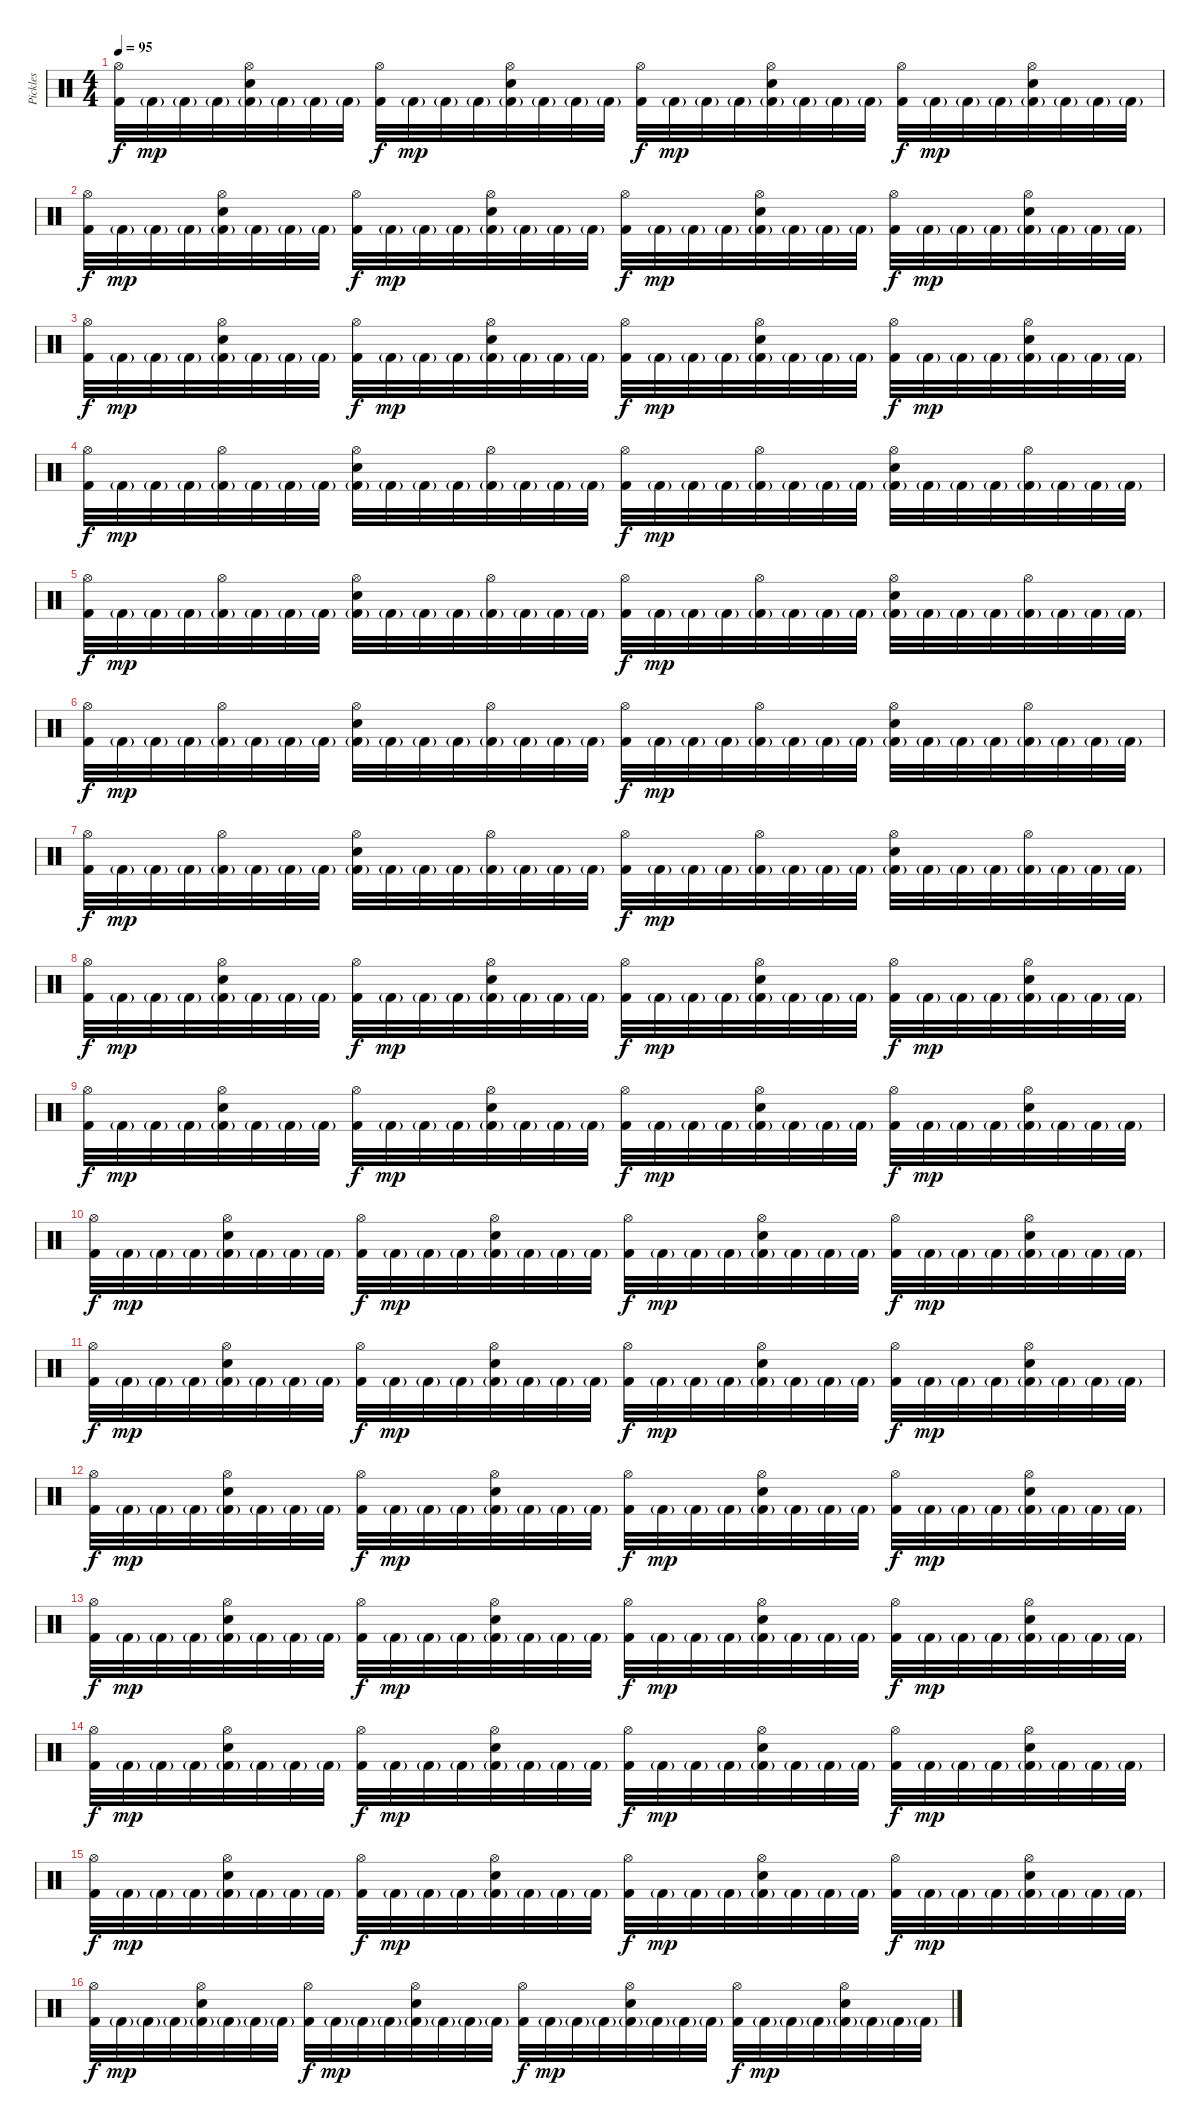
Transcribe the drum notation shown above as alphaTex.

\track ("Pickles" "Pickles") {instrument percussion}
\staff {score}
\articulation defaults
\ts (4 4)
\tempo 95
\clef neutral
\ks c
("Hi-Hat (open)" "Kick (hit) 2").32{dy f} "Kick (hit) 2"{g}.32{dy mp} "Kick (hit) 2"{g}.32 "Kick (hit) 2"{g}.32 ("Hi-Hat (open)" "Electric Snare (hit)" "Kick (hit) 2"{g}).32 "Kick (hit) 2"{g}.32 "Kick (hit) 2"{g}.32 "Kick (hit) 2"{g}.32 ("Hi-Hat (open)" "Kick (hit) 2").32{dy f} "Kick (hit) 2"{g}.32{dy mp} "Kick (hit) 2"{g}.32 "Kick (hit) 2"{g}.32 ("Hi-Hat (open)" "Electric Snare (hit)" "Kick (hit) 2"{g}).32 "Kick (hit) 2"{g}.32 "Kick (hit) 2"{g}.32 "Kick (hit) 2"{g}.32 ("Hi-Hat (open)" "Kick (hit) 2").32{dy f} "Kick (hit) 2"{g}.32{dy mp} "Kick (hit) 2"{g}.32 "Kick (hit) 2"{g}.32 ("Hi-Hat (open)" "Electric Snare (hit)" "Kick (hit) 2"{g}).32 "Kick (hit) 2"{g}.32 "Kick (hit) 2"{g}.32 "Kick (hit) 2"{g}.32 ("Hi-Hat (open)" "Kick (hit) 2").32{dy f} "Kick (hit) 2"{g}.32{dy mp} "Kick (hit) 2"{g}.32 "Kick (hit) 2"{g}.32 ("Hi-Hat (open)" "Electric Snare (hit)" "Kick (hit) 2"{g}).32 "Kick (hit) 2"{g}.32 "Kick (hit) 2"{g}.32 "Kick (hit) 2"{g}.32 |
("Hi-Hat (open)" "Kick (hit) 2").32{dy f} "Kick (hit) 2"{g}.32{dy mp} "Kick (hit) 2"{g}.32 "Kick (hit) 2"{g}.32 ("Hi-Hat (open)" "Electric Snare (hit)" "Kick (hit) 2"{g}).32 "Kick (hit) 2"{g}.32 "Kick (hit) 2"{g}.32 "Kick (hit) 2"{g}.32 ("Hi-Hat (open)" "Kick (hit) 2").32{dy f} "Kick (hit) 2"{g}.32{dy mp} "Kick (hit) 2"{g}.32 "Kick (hit) 2"{g}.32 ("Hi-Hat (open)" "Electric Snare (hit)" "Kick (hit) 2"{g}).32 "Kick (hit) 2"{g}.32 "Kick (hit) 2"{g}.32 "Kick (hit) 2"{g}.32 ("Hi-Hat (open)" "Kick (hit) 2").32{dy f} "Kick (hit) 2"{g}.32{dy mp} "Kick (hit) 2"{g}.32 "Kick (hit) 2"{g}.32 ("Hi-Hat (open)" "Electric Snare (hit)" "Kick (hit) 2"{g}).32 "Kick (hit) 2"{g}.32 "Kick (hit) 2"{g}.32 "Kick (hit) 2"{g}.32 ("Hi-Hat (open)" "Kick (hit) 2").32{dy f} "Kick (hit) 2"{g}.32{dy mp} "Kick (hit) 2"{g}.32 "Kick (hit) 2"{g}.32 ("Hi-Hat (open)" "Electric Snare (hit)" "Kick (hit) 2"{g}).32 "Kick (hit) 2"{g}.32 "Kick (hit) 2"{g}.32 "Kick (hit) 2"{g}.32 |
("Hi-Hat (open)" "Kick (hit) 2").32{dy f} "Kick (hit) 2"{g}.32{dy mp} "Kick (hit) 2"{g}.32 "Kick (hit) 2"{g}.32 ("Hi-Hat (open)" "Electric Snare (hit)" "Kick (hit) 2"{g}).32 "Kick (hit) 2"{g}.32 "Kick (hit) 2"{g}.32 "Kick (hit) 2"{g}.32 ("Hi-Hat (open)" "Kick (hit) 2").32{dy f} "Kick (hit) 2"{g}.32{dy mp} "Kick (hit) 2"{g}.32 "Kick (hit) 2"{g}.32 ("Hi-Hat (open)" "Electric Snare (hit)" "Kick (hit) 2"{g}).32 "Kick (hit) 2"{g}.32 "Kick (hit) 2"{g}.32 "Kick (hit) 2"{g}.32 ("Hi-Hat (open)" "Kick (hit) 2").32{dy f} "Kick (hit) 2"{g}.32{dy mp} "Kick (hit) 2"{g}.32 "Kick (hit) 2"{g}.32 ("Hi-Hat (open)" "Electric Snare (hit)" "Kick (hit) 2"{g}).32 "Kick (hit) 2"{g}.32 "Kick (hit) 2"{g}.32 "Kick (hit) 2"{g}.32 ("Hi-Hat (open)" "Kick (hit) 2").32{dy f} "Kick (hit) 2"{g}.32{dy mp} "Kick (hit) 2"{g}.32 "Kick (hit) 2"{g}.32 ("Hi-Hat (open)" "Electric Snare (hit)" "Kick (hit) 2"{g}).32 "Kick (hit) 2"{g}.32 "Kick (hit) 2"{g}.32 "Kick (hit) 2"{g}.32 |
("Hi-Hat (open)" "Kick (hit) 2").32{dy f} "Kick (hit) 2"{g}.32{dy mp} "Kick (hit) 2"{g}.32 "Kick (hit) 2"{g}.32 ("Hi-Hat (open)" "Kick (hit) 2"{g}).32 "Kick (hit) 2"{g}.32 "Kick (hit) 2"{g}.32 "Kick (hit) 2"{g}.32 ("Hi-Hat (open)" "Electric Snare (hit)" "Kick (hit) 2"{g}).32 "Kick (hit) 2"{g}.32 "Kick (hit) 2"{g}.32 "Kick (hit) 2"{g}.32 ("Hi-Hat (open)" "Kick (hit) 2"{g}).32 "Kick (hit) 2"{g}.32 "Kick (hit) 2"{g}.32 "Kick (hit) 2"{g}.32 ("Hi-Hat (open)" "Kick (hit) 2").32{dy f} "Kick (hit) 2"{g}.32{dy mp} "Kick (hit) 2"{g}.32 "Kick (hit) 2"{g}.32 ("Hi-Hat (open)" "Kick (hit) 2"{g}).32 "Kick (hit) 2"{g}.32 "Kick (hit) 2"{g}.32 "Kick (hit) 2"{g}.32 ("Hi-Hat (open)" "Electric Snare (hit)" "Kick (hit) 2"{g}).32 "Kick (hit) 2"{g}.32 "Kick (hit) 2"{g}.32 "Kick (hit) 2"{g}.32 ("Hi-Hat (open)" "Kick (hit) 2"{g}).32 "Kick (hit) 2"{g}.32 "Kick (hit) 2"{g}.32 "Kick (hit) 2"{g}.32 |
("Hi-Hat (open)" "Kick (hit) 2").32{dy f} "Kick (hit) 2"{g}.32{dy mp} "Kick (hit) 2"{g}.32 "Kick (hit) 2"{g}.32 ("Hi-Hat (open)" "Kick (hit) 2"{g}).32 "Kick (hit) 2"{g}.32 "Kick (hit) 2"{g}.32 "Kick (hit) 2"{g}.32 ("Hi-Hat (open)" "Electric Snare (hit)" "Kick (hit) 2"{g}).32 "Kick (hit) 2"{g}.32 "Kick (hit) 2"{g}.32 "Kick (hit) 2"{g}.32 ("Hi-Hat (open)" "Kick (hit) 2"{g}).32 "Kick (hit) 2"{g}.32 "Kick (hit) 2"{g}.32 "Kick (hit) 2"{g}.32 ("Hi-Hat (open)" "Kick (hit) 2").32{dy f} "Kick (hit) 2"{g}.32{dy mp} "Kick (hit) 2"{g}.32 "Kick (hit) 2"{g}.32 ("Hi-Hat (open)" "Kick (hit) 2"{g}).32 "Kick (hit) 2"{g}.32 "Kick (hit) 2"{g}.32 "Kick (hit) 2"{g}.32 ("Hi-Hat (open)" "Electric Snare (hit)" "Kick (hit) 2"{g}).32 "Kick (hit) 2"{g}.32 "Kick (hit) 2"{g}.32 "Kick (hit) 2"{g}.32 ("Hi-Hat (open)" "Kick (hit) 2"{g}).32 "Kick (hit) 2"{g}.32 "Kick (hit) 2"{g}.32 "Kick (hit) 2"{g}.32 |
("Hi-Hat (open)" "Kick (hit) 2").32{dy f} "Kick (hit) 2"{g}.32{dy mp} "Kick (hit) 2"{g}.32 "Kick (hit) 2"{g}.32 ("Hi-Hat (open)" "Kick (hit) 2"{g}).32 "Kick (hit) 2"{g}.32 "Kick (hit) 2"{g}.32 "Kick (hit) 2"{g}.32 ("Hi-Hat (open)" "Electric Snare (hit)" "Kick (hit) 2"{g}).32 "Kick (hit) 2"{g}.32 "Kick (hit) 2"{g}.32 "Kick (hit) 2"{g}.32 ("Hi-Hat (open)" "Kick (hit) 2"{g}).32 "Kick (hit) 2"{g}.32 "Kick (hit) 2"{g}.32 "Kick (hit) 2"{g}.32 ("Hi-Hat (open)" "Kick (hit) 2").32{dy f} "Kick (hit) 2"{g}.32{dy mp} "Kick (hit) 2"{g}.32 "Kick (hit) 2"{g}.32 ("Hi-Hat (open)" "Kick (hit) 2"{g}).32 "Kick (hit) 2"{g}.32 "Kick (hit) 2"{g}.32 "Kick (hit) 2"{g}.32 ("Hi-Hat (open)" "Electric Snare (hit)" "Kick (hit) 2"{g}).32 "Kick (hit) 2"{g}.32 "Kick (hit) 2"{g}.32 "Kick (hit) 2"{g}.32 ("Hi-Hat (open)" "Kick (hit) 2"{g}).32 "Kick (hit) 2"{g}.32 "Kick (hit) 2"{g}.32 "Kick (hit) 2"{g}.32 |
("Hi-Hat (open)" "Kick (hit) 2").32{dy f} "Kick (hit) 2"{g}.32{dy mp} "Kick (hit) 2"{g}.32 "Kick (hit) 2"{g}.32 ("Hi-Hat (open)" "Kick (hit) 2"{g}).32 "Kick (hit) 2"{g}.32 "Kick (hit) 2"{g}.32 "Kick (hit) 2"{g}.32 ("Hi-Hat (open)" "Electric Snare (hit)" "Kick (hit) 2"{g}).32 "Kick (hit) 2"{g}.32 "Kick (hit) 2"{g}.32 "Kick (hit) 2"{g}.32 ("Hi-Hat (open)" "Kick (hit) 2"{g}).32 "Kick (hit) 2"{g}.32 "Kick (hit) 2"{g}.32 "Kick (hit) 2"{g}.32 ("Hi-Hat (open)" "Kick (hit) 2").32{dy f} "Kick (hit) 2"{g}.32{dy mp} "Kick (hit) 2"{g}.32 "Kick (hit) 2"{g}.32 ("Hi-Hat (open)" "Kick (hit) 2"{g}).32 "Kick (hit) 2"{g}.32 "Kick (hit) 2"{g}.32 "Kick (hit) 2"{g}.32 ("Hi-Hat (open)" "Electric Snare (hit)" "Kick (hit) 2"{g}).32 "Kick (hit) 2"{g}.32 "Kick (hit) 2"{g}.32 "Kick (hit) 2"{g}.32 ("Hi-Hat (open)" "Kick (hit) 2"{g}).32 "Kick (hit) 2"{g}.32 "Kick (hit) 2"{g}.32 "Kick (hit) 2"{g}.32 |
("Hi-Hat (open)" "Kick (hit) 2").32{dy f} "Kick (hit) 2"{g}.32{dy mp} "Kick (hit) 2"{g}.32 "Kick (hit) 2"{g}.32 ("Hi-Hat (open)" "Electric Snare (hit)" "Kick (hit) 2"{g}).32 "Kick (hit) 2"{g}.32 "Kick (hit) 2"{g}.32 "Kick (hit) 2"{g}.32 ("Hi-Hat (open)" "Kick (hit) 2").32{dy f} "Kick (hit) 2"{g}.32{dy mp} "Kick (hit) 2"{g}.32 "Kick (hit) 2"{g}.32 ("Hi-Hat (open)" "Electric Snare (hit)" "Kick (hit) 2"{g}).32 "Kick (hit) 2"{g}.32 "Kick (hit) 2"{g}.32 "Kick (hit) 2"{g}.32 ("Hi-Hat (open)" "Kick (hit) 2").32{dy f} "Kick (hit) 2"{g}.32{dy mp} "Kick (hit) 2"{g}.32 "Kick (hit) 2"{g}.32 ("Hi-Hat (open)" "Electric Snare (hit)" "Kick (hit) 2"{g}).32 "Kick (hit) 2"{g}.32 "Kick (hit) 2"{g}.32 "Kick (hit) 2"{g}.32 ("Hi-Hat (open)" "Kick (hit) 2").32{dy f} "Kick (hit) 2"{g}.32{dy mp} "Kick (hit) 2"{g}.32 "Kick (hit) 2"{g}.32 ("Hi-Hat (open)" "Electric Snare (hit)" "Kick (hit) 2"{g}).32 "Kick (hit) 2"{g}.32 "Kick (hit) 2"{g}.32 "Kick (hit) 2"{g}.32 |
("Hi-Hat (open)" "Kick (hit) 2").32{dy f} "Kick (hit) 2"{g}.32{dy mp} "Kick (hit) 2"{g}.32 "Kick (hit) 2"{g}.32 ("Hi-Hat (open)" "Electric Snare (hit)" "Kick (hit) 2"{g}).32 "Kick (hit) 2"{g}.32 "Kick (hit) 2"{g}.32 "Kick (hit) 2"{g}.32 ("Hi-Hat (open)" "Kick (hit) 2").32{dy f} "Kick (hit) 2"{g}.32{dy mp} "Kick (hit) 2"{g}.32 "Kick (hit) 2"{g}.32 ("Hi-Hat (open)" "Electric Snare (hit)" "Kick (hit) 2"{g}).32 "Kick (hit) 2"{g}.32 "Kick (hit) 2"{g}.32 "Kick (hit) 2"{g}.32 ("Hi-Hat (open)" "Kick (hit) 2").32{dy f} "Kick (hit) 2"{g}.32{dy mp} "Kick (hit) 2"{g}.32 "Kick (hit) 2"{g}.32 ("Hi-Hat (open)" "Electric Snare (hit)" "Kick (hit) 2"{g}).32 "Kick (hit) 2"{g}.32 "Kick (hit) 2"{g}.32 "Kick (hit) 2"{g}.32 ("Hi-Hat (open)" "Kick (hit) 2").32{dy f} "Kick (hit) 2"{g}.32{dy mp} "Kick (hit) 2"{g}.32 "Kick (hit) 2"{g}.32 ("Hi-Hat (open)" "Electric Snare (hit)" "Kick (hit) 2"{g}).32 "Kick (hit) 2"{g}.32 "Kick (hit) 2"{g}.32 "Kick (hit) 2"{g}.32 |
("Hi-Hat (open)" "Kick (hit) 2").32{dy f} "Kick (hit) 2"{g}.32{dy mp} "Kick (hit) 2"{g}.32 "Kick (hit) 2"{g}.32 ("Hi-Hat (open)" "Electric Snare (hit)" "Kick (hit) 2"{g}).32 "Kick (hit) 2"{g}.32 "Kick (hit) 2"{g}.32 "Kick (hit) 2"{g}.32 ("Hi-Hat (open)" "Kick (hit) 2").32{dy f} "Kick (hit) 2"{g}.32{dy mp} "Kick (hit) 2"{g}.32 "Kick (hit) 2"{g}.32 ("Hi-Hat (open)" "Electric Snare (hit)" "Kick (hit) 2"{g}).32 "Kick (hit) 2"{g}.32 "Kick (hit) 2"{g}.32 "Kick (hit) 2"{g}.32 ("Hi-Hat (open)" "Kick (hit) 2").32{dy f} "Kick (hit) 2"{g}.32{dy mp} "Kick (hit) 2"{g}.32 "Kick (hit) 2"{g}.32 ("Hi-Hat (open)" "Electric Snare (hit)" "Kick (hit) 2"{g}).32 "Kick (hit) 2"{g}.32 "Kick (hit) 2"{g}.32 "Kick (hit) 2"{g}.32 ("Hi-Hat (open)" "Kick (hit) 2").32{dy f} "Kick (hit) 2"{g}.32{dy mp} "Kick (hit) 2"{g}.32 "Kick (hit) 2"{g}.32 ("Hi-Hat (open)" "Electric Snare (hit)" "Kick (hit) 2"{g}).32 "Kick (hit) 2"{g}.32 "Kick (hit) 2"{g}.32 "Kick (hit) 2"{g}.32 |
("Hi-Hat (open)" "Kick (hit) 2").32{dy f} "Kick (hit) 2"{g}.32{dy mp} "Kick (hit) 2"{g}.32 "Kick (hit) 2"{g}.32 ("Hi-Hat (open)" "Electric Snare (hit)" "Kick (hit) 2"{g}).32 "Kick (hit) 2"{g}.32 "Kick (hit) 2"{g}.32 "Kick (hit) 2"{g}.32 ("Hi-Hat (open)" "Kick (hit) 2").32{dy f} "Kick (hit) 2"{g}.32{dy mp} "Kick (hit) 2"{g}.32 "Kick (hit) 2"{g}.32 ("Hi-Hat (open)" "Electric Snare (hit)" "Kick (hit) 2"{g}).32 "Kick (hit) 2"{g}.32 "Kick (hit) 2"{g}.32 "Kick (hit) 2"{g}.32 ("Hi-Hat (open)" "Kick (hit) 2").32{dy f} "Kick (hit) 2"{g}.32{dy mp} "Kick (hit) 2"{g}.32 "Kick (hit) 2"{g}.32 ("Hi-Hat (open)" "Electric Snare (hit)" "Kick (hit) 2"{g}).32 "Kick (hit) 2"{g}.32 "Kick (hit) 2"{g}.32 "Kick (hit) 2"{g}.32 ("Hi-Hat (open)" "Kick (hit) 2").32{dy f} "Kick (hit) 2"{g}.32{dy mp} "Kick (hit) 2"{g}.32 "Kick (hit) 2"{g}.32 ("Hi-Hat (open)" "Electric Snare (hit)" "Kick (hit) 2"{g}).32 "Kick (hit) 2"{g}.32 "Kick (hit) 2"{g}.32 "Kick (hit) 2"{g}.32 |
("Hi-Hat (open)" "Kick (hit) 2").32{dy f volume 5} "Kick (hit) 2"{g}.32{dy mp} "Kick (hit) 2"{g}.32 "Kick (hit) 2"{g}.32 ("Hi-Hat (open)" "Electric Snare (hit)" "Kick (hit) 2"{g}).32 "Kick (hit) 2"{g}.32 "Kick (hit) 2"{g}.32 "Kick (hit) 2"{g}.32 ("Hi-Hat (open)" "Kick (hit) 2").32{dy f} "Kick (hit) 2"{g}.32{dy mp} "Kick (hit) 2"{g}.32 "Kick (hit) 2"{g}.32 ("Hi-Hat (open)" "Electric Snare (hit)" "Kick (hit) 2"{g}).32 "Kick (hit) 2"{g}.32 "Kick (hit) 2"{g}.32 "Kick (hit) 2"{g}.32 ("Hi-Hat (open)" "Kick (hit) 2").32{dy f} "Kick (hit) 2"{g}.32{dy mp} "Kick (hit) 2"{g}.32 "Kick (hit) 2"{g}.32 ("Hi-Hat (open)" "Electric Snare (hit)" "Kick (hit) 2"{g}).32 "Kick (hit) 2"{g}.32 "Kick (hit) 2"{g}.32 "Kick (hit) 2"{g}.32 ("Hi-Hat (open)" "Kick (hit) 2").32{dy f} "Kick (hit) 2"{g}.32{dy mp} "Kick (hit) 2"{g}.32 "Kick (hit) 2"{g}.32 ("Hi-Hat (open)" "Electric Snare (hit)" "Kick (hit) 2"{g}).32 "Kick (hit) 2"{g}.32 "Kick (hit) 2"{g}.32 "Kick (hit) 2"{g}.32 |
("Hi-Hat (open)" "Kick (hit) 2").32{dy f} "Kick (hit) 2"{g}.32{dy mp} "Kick (hit) 2"{g}.32 "Kick (hit) 2"{g}.32 ("Hi-Hat (open)" "Electric Snare (hit)" "Kick (hit) 2"{g}).32 "Kick (hit) 2"{g}.32 "Kick (hit) 2"{g}.32 "Kick (hit) 2"{g}.32 ("Hi-Hat (open)" "Kick (hit) 2").32{dy f} "Kick (hit) 2"{g}.32{dy mp} "Kick (hit) 2"{g}.32 "Kick (hit) 2"{g}.32 ("Hi-Hat (open)" "Electric Snare (hit)" "Kick (hit) 2"{g}).32 "Kick (hit) 2"{g}.32 "Kick (hit) 2"{g}.32 "Kick (hit) 2"{g}.32 ("Hi-Hat (open)" "Kick (hit) 2").32{dy f} "Kick (hit) 2"{g}.32{dy mp} "Kick (hit) 2"{g}.32 "Kick (hit) 2"{g}.32 ("Hi-Hat (open)" "Electric Snare (hit)" "Kick (hit) 2"{g}).32 "Kick (hit) 2"{g}.32 "Kick (hit) 2"{g}.32 "Kick (hit) 2"{g}.32 ("Hi-Hat (open)" "Kick (hit) 2").32{dy f} "Kick (hit) 2"{g}.32{dy mp} "Kick (hit) 2"{g}.32 "Kick (hit) 2"{g}.32 ("Hi-Hat (open)" "Electric Snare (hit)" "Kick (hit) 2"{g}).32 "Kick (hit) 2"{g}.32 "Kick (hit) 2"{g}.32 "Kick (hit) 2"{g}.32 |
("Hi-Hat (open)" "Kick (hit) 2").32{dy f} "Kick (hit) 2"{g}.32{dy mp} "Kick (hit) 2"{g}.32 "Kick (hit) 2"{g}.32 ("Hi-Hat (open)" "Electric Snare (hit)" "Kick (hit) 2"{g}).32 "Kick (hit) 2"{g}.32 "Kick (hit) 2"{g}.32 "Kick (hit) 2"{g}.32 ("Hi-Hat (open)" "Kick (hit) 2").32{dy f} "Kick (hit) 2"{g}.32{dy mp} "Kick (hit) 2"{g}.32 "Kick (hit) 2"{g}.32 ("Hi-Hat (open)" "Electric Snare (hit)" "Kick (hit) 2"{g}).32 "Kick (hit) 2"{g}.32 "Kick (hit) 2"{g}.32 "Kick (hit) 2"{g}.32 ("Hi-Hat (open)" "Kick (hit) 2").32{dy f} "Kick (hit) 2"{g}.32{dy mp} "Kick (hit) 2"{g}.32 "Kick (hit) 2"{g}.32 ("Hi-Hat (open)" "Electric Snare (hit)" "Kick (hit) 2"{g}).32 "Kick (hit) 2"{g}.32 "Kick (hit) 2"{g}.32 "Kick (hit) 2"{g}.32 ("Hi-Hat (open)" "Kick (hit) 2").32{dy f} "Kick (hit) 2"{g}.32{dy mp} "Kick (hit) 2"{g}.32 "Kick (hit) 2"{g}.32 ("Hi-Hat (open)" "Electric Snare (hit)" "Kick (hit) 2"{g}).32 "Kick (hit) 2"{g}.32 "Kick (hit) 2"{g}.32 "Kick (hit) 2"{g}.32 |
("Hi-Hat (open)" "Kick (hit) 2").32{dy f} "Kick (hit) 2"{g}.32{dy mp} "Kick (hit) 2"{g}.32 "Kick (hit) 2"{g}.32 ("Hi-Hat (open)" "Electric Snare (hit)" "Kick (hit) 2"{g}).32 "Kick (hit) 2"{g}.32 "Kick (hit) 2"{g}.32 "Kick (hit) 2"{g}.32 ("Hi-Hat (open)" "Kick (hit) 2").32{dy f} "Kick (hit) 2"{g}.32{dy mp} "Kick (hit) 2"{g}.32 "Kick (hit) 2"{g}.32 ("Hi-Hat (open)" "Electric Snare (hit)" "Kick (hit) 2"{g}).32 "Kick (hit) 2"{g}.32 "Kick (hit) 2"{g}.32 "Kick (hit) 2"{g}.32 ("Hi-Hat (open)" "Kick (hit) 2").32{dy f} "Kick (hit) 2"{g}.32{dy mp} "Kick (hit) 2"{g}.32 "Kick (hit) 2"{g}.32 ("Hi-Hat (open)" "Electric Snare (hit)" "Kick (hit) 2"{g}).32 "Kick (hit) 2"{g}.32 "Kick (hit) 2"{g}.32 "Kick (hit) 2"{g}.32 ("Hi-Hat (open)" "Kick (hit) 2").32{dy f} "Kick (hit) 2"{g}.32{dy mp} "Kick (hit) 2"{g}.32 "Kick (hit) 2"{g}.32 ("Hi-Hat (open)" "Electric Snare (hit)" "Kick (hit) 2"{g}).32 "Kick (hit) 2"{g}.32 "Kick (hit) 2"{g}.32 "Kick (hit) 2"{g}.32 |
("Hi-Hat (open)" "Kick (hit) 2").32{dy f volume 0} "Kick (hit) 2"{g}.32{dy mp} "Kick (hit) 2"{g}.32 "Kick (hit) 2"{g}.32 ("Hi-Hat (open)" "Electric Snare (hit)" "Kick (hit) 2"{g}).32 "Kick (hit) 2"{g}.32 "Kick (hit) 2"{g}.32 "Kick (hit) 2"{g}.32 ("Hi-Hat (open)" "Kick (hit) 2").32{dy f} "Kick (hit) 2"{g}.32{dy mp} "Kick (hit) 2"{g}.32 "Kick (hit) 2"{g}.32 ("Hi-Hat (open)" "Electric Snare (hit)" "Kick (hit) 2"{g}).32 "Kick (hit) 2"{g}.32 "Kick (hit) 2"{g}.32 "Kick (hit) 2"{g}.32 ("Hi-Hat (open)" "Kick (hit) 2").32{dy f} "Kick (hit) 2"{g}.32{dy mp} "Kick (hit) 2"{g}.32 "Kick (hit) 2"{g}.32 ("Hi-Hat (open)" "Electric Snare (hit)" "Kick (hit) 2"{g}).32 "Kick (hit) 2"{g}.32 "Kick (hit) 2"{g}.32 "Kick (hit) 2"{g}.32 ("Hi-Hat (open)" "Kick (hit) 2").32{dy f} "Kick (hit) 2"{g}.32{dy mp} "Kick (hit) 2"{g}.32 "Kick (hit) 2"{g}.32 ("Hi-Hat (open)" "Electric Snare (hit)" "Kick (hit) 2"{g}).32 "Kick (hit) 2"{g}.32 "Kick (hit) 2"{g}.32 "Kick (hit) 2"{g}.32
